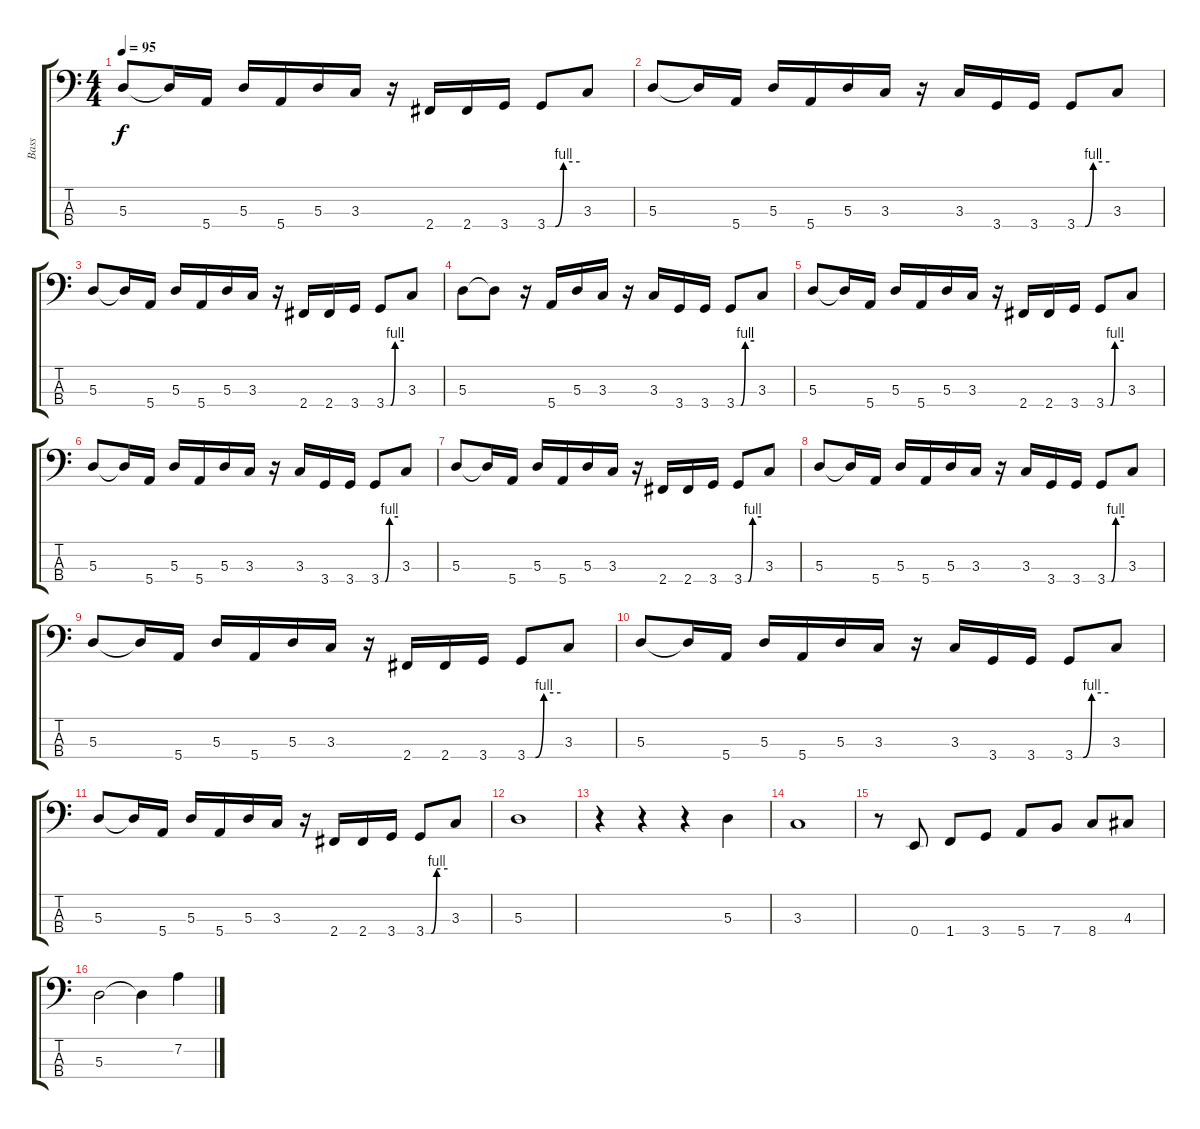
\track ("Bass" "Bass") {instrument slapbass1}
\staff {score tabs}
\tuning (G2 D2 A1 E1) {hide}
\ts (4 4)
\tempo 95
\clef f4
\ks c
5.3.8{dy f} 5.3{t}.16 5.4.16 5.3.16 5.4.16 5.3.16 3.3.16 r.16 2.4.16 2.4.16 3.4.16 3.4{be (custom 0 0 15 0 30 4 60 4)}.8 3.3.8 |
5.3.8 5.3{t}.16 5.4.16 5.3.16 5.4.16 5.3.16 3.3.16 r.16 3.3.16 3.4.16 3.4.16 3.4{be (custom 0 0 15 0 30 4 60 4)}.8 3.3.8 |
5.3.8 5.3{t}.16 5.4.16 5.3.16 5.4.16 5.3.16 3.3.16 r.16 2.4.16 2.4.16 3.4.16 3.4{be (custom 0 0 15 0 30 4 60 4)}.8 3.3.8 |
5.3.8 5.3{t}.8 r.16 5.4.16 5.3.16 3.3.16 r.16 3.3.16 3.4.16 3.4.16 3.4{be (custom 0 0 15 0 30 4 60 4)}.8 3.3.8 |
5.3.8 5.3{t}.16 5.4.16 5.3.16 5.4.16 5.3.16 3.3.16 r.16 2.4.16 2.4.16 3.4.16 3.4{be (custom 0 0 15 0 30 4 60 4)}.8 3.3.8 |
5.3.8 5.3{t}.16 5.4.16 5.3.16 5.4.16 5.3.16 3.3.16 r.16 3.3.16 3.4.16 3.4.16 3.4{be (custom 0 0 15 0 30 4 60 4)}.8 3.3.8 |
5.3.8 5.3{t}.16 5.4.16 5.3.16 5.4.16 5.3.16 3.3.16 r.16 2.4.16 2.4.16 3.4.16 3.4{be (custom 0 0 15 0 30 4 60 4)}.8 3.3.8 |
5.3.8 5.3{t}.16 5.4.16 5.3.16 5.4.16 5.3.16 3.3.16 r.16 3.3.16 3.4.16 3.4.16 3.4{be (custom 0 0 15 0 30 4 60 4)}.8 3.3.8 |
5.3.8 5.3{t}.16 5.4.16 5.3.16 5.4.16 5.3.16 3.3.16 r.16 2.4.16 2.4.16 3.4.16 3.4{be (custom 0 0 15 0 30 4 60 4)}.8 3.3.8 |
5.3.8 5.3{t}.16 5.4.16 5.3.16 5.4.16 5.3.16 3.3.16 r.16 3.3.16 3.4.16 3.4.16 3.4{be (custom 0 0 15 0 30 4 60 4)}.8 3.3.8 |
5.3.8 5.3{t}.16 5.4.16 5.3.16 5.4.16 5.3.16 3.3.16 r.16 2.4.16 2.4.16 3.4.16 3.4{be (custom 0 0 15 0 30 4 60 4)}.8 3.3.8 |
5.3.1 |
r.4 r.4 r.4 5.3.4 |
3.3.1 |
r.8 0.4.8 1.4.8 3.4.8 5.4.8 7.4.8 8.4.8 4.3.8 |
5.3.2 5.3{t}.4 7.2.4
